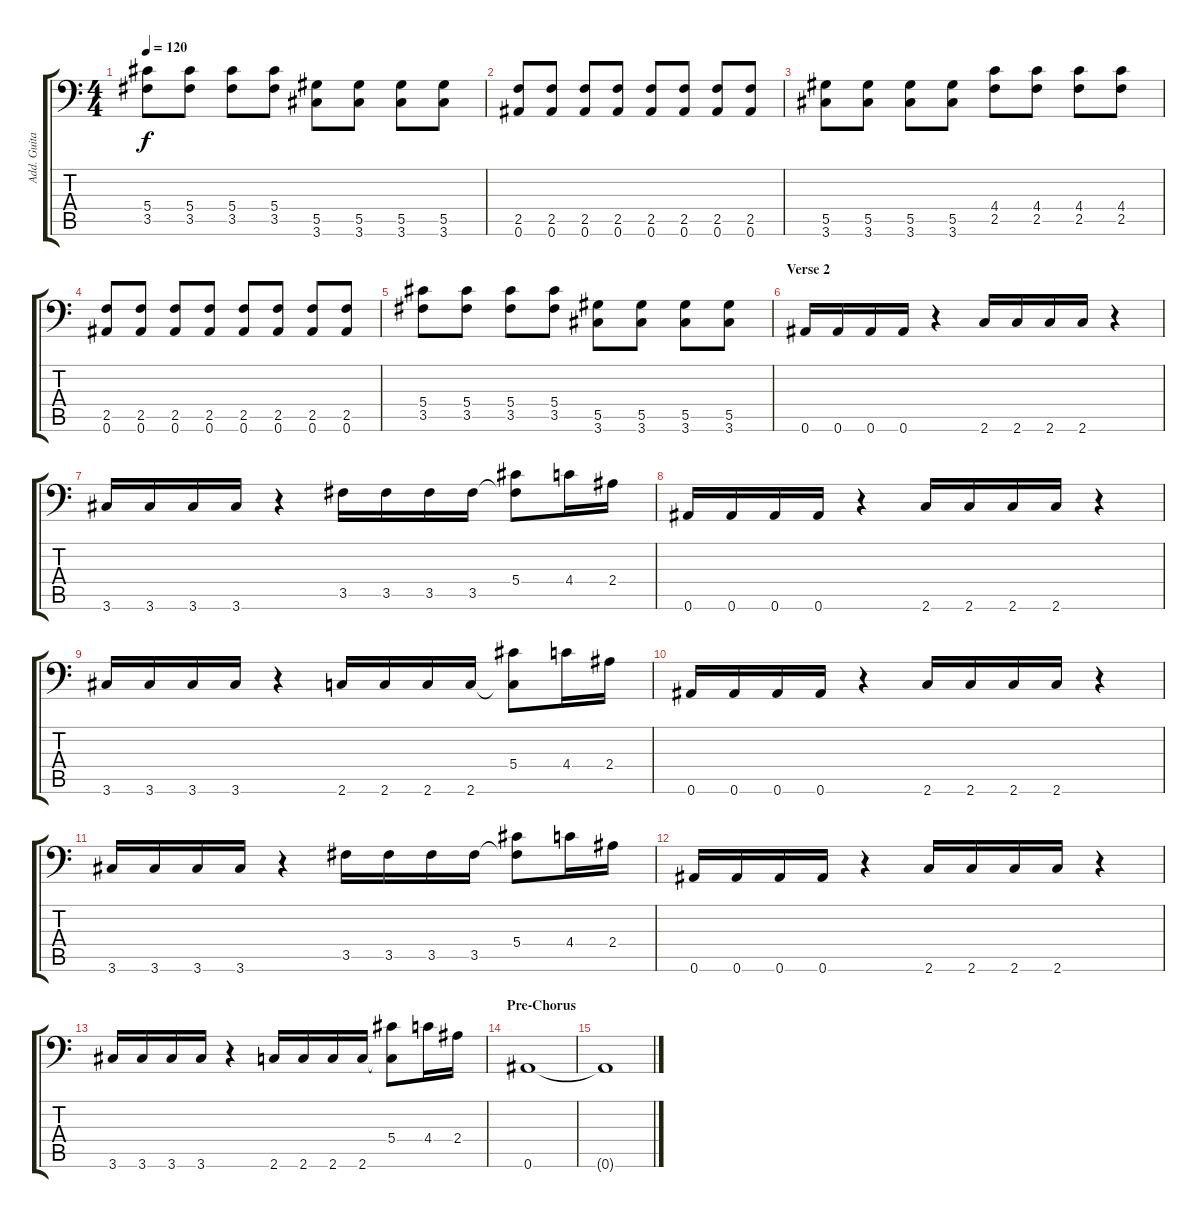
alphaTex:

\track ("Add. Guitar" "Add. Guita") {instrument distortionguitar}
\staff {score tabs}
\tuning (Bb3 F3 Db3 Ab2 Eb2 Bb1) {hide}
\ts (4 4)
\tempo 120
\clef f4
\ks c
(5.4 3.5).8{dy f} (5.4 3.5).8 (5.4 3.5).8 (5.4 3.5).8 (5.5 3.6).8 (5.5 3.6).8 (5.5 3.6).8 (5.5 3.6).8 |
(2.5 0.6).8 (2.5 0.6).8 (2.5 0.6).8 (2.5 0.6).8 (2.5 0.6).8 (2.5 0.6).8 (2.5 0.6).8 (2.5 0.6).8 |
(5.5 3.6).8 (5.5 3.6).8 (5.5 3.6).8 (5.5 3.6).8 (4.4 2.5).8 (4.4 2.5).8 (4.4 2.5).8 (4.4 2.5).8 |
(2.5 0.6).8 (2.5 0.6).8 (2.5 0.6).8 (2.5 0.6).8 (2.5 0.6).8 (2.5 0.6).8 (2.5 0.6).8 (2.5 0.6).8 |
(5.4 3.5).8 (5.4 3.5).8 (5.4 3.5).8 (5.4 3.5).8 (5.5 3.6).8 (5.5 3.6).8 (5.5 3.6).8 (5.5 3.6).8 |
\section ("" "Verse 2")
0.6.16 0.6.16 0.6.16 0.6.16 r.4 2.6.16 2.6.16 2.6.16 2.6.16 r.4 |
3.6.16 3.6.16 3.6.16 3.6.16 r.4 3.5.16 3.5.16 3.5.16 3.5.16 (5.4 3.5{t}).8 4.4.16 2.4.16 |
0.6.16 0.6.16 0.6.16 0.6.16 r.4 2.6.16 2.6.16 2.6.16 2.6.16 r.4 |
3.6.16 3.6.16 3.6.16 3.6.16 r.4 2.6.16 2.6.16 2.6.16 2.6.16 (5.4 2.6{t}).8 4.4.16 2.4.16 |
0.6.16 0.6.16 0.6.16 0.6.16 r.4 2.6.16 2.6.16 2.6.16 2.6.16 r.4 |
3.6.16 3.6.16 3.6.16 3.6.16 r.4 3.5.16 3.5.16 3.5.16 3.5.16 (5.4 3.5{t}).8 4.4.16 2.4.16 |
0.6.16 0.6.16 0.6.16 0.6.16 r.4 2.6.16 2.6.16 2.6.16 2.6.16 r.4 |
3.6.16 3.6.16 3.6.16 3.6.16 r.4 2.6.16 2.6.16 2.6.16 2.6.16 (5.4 2.6{t}).8 4.4.16 2.4.16 |
\section ("" "Pre-Chorus")
0.6.1 |
0.6{t}.1{volume 0}
